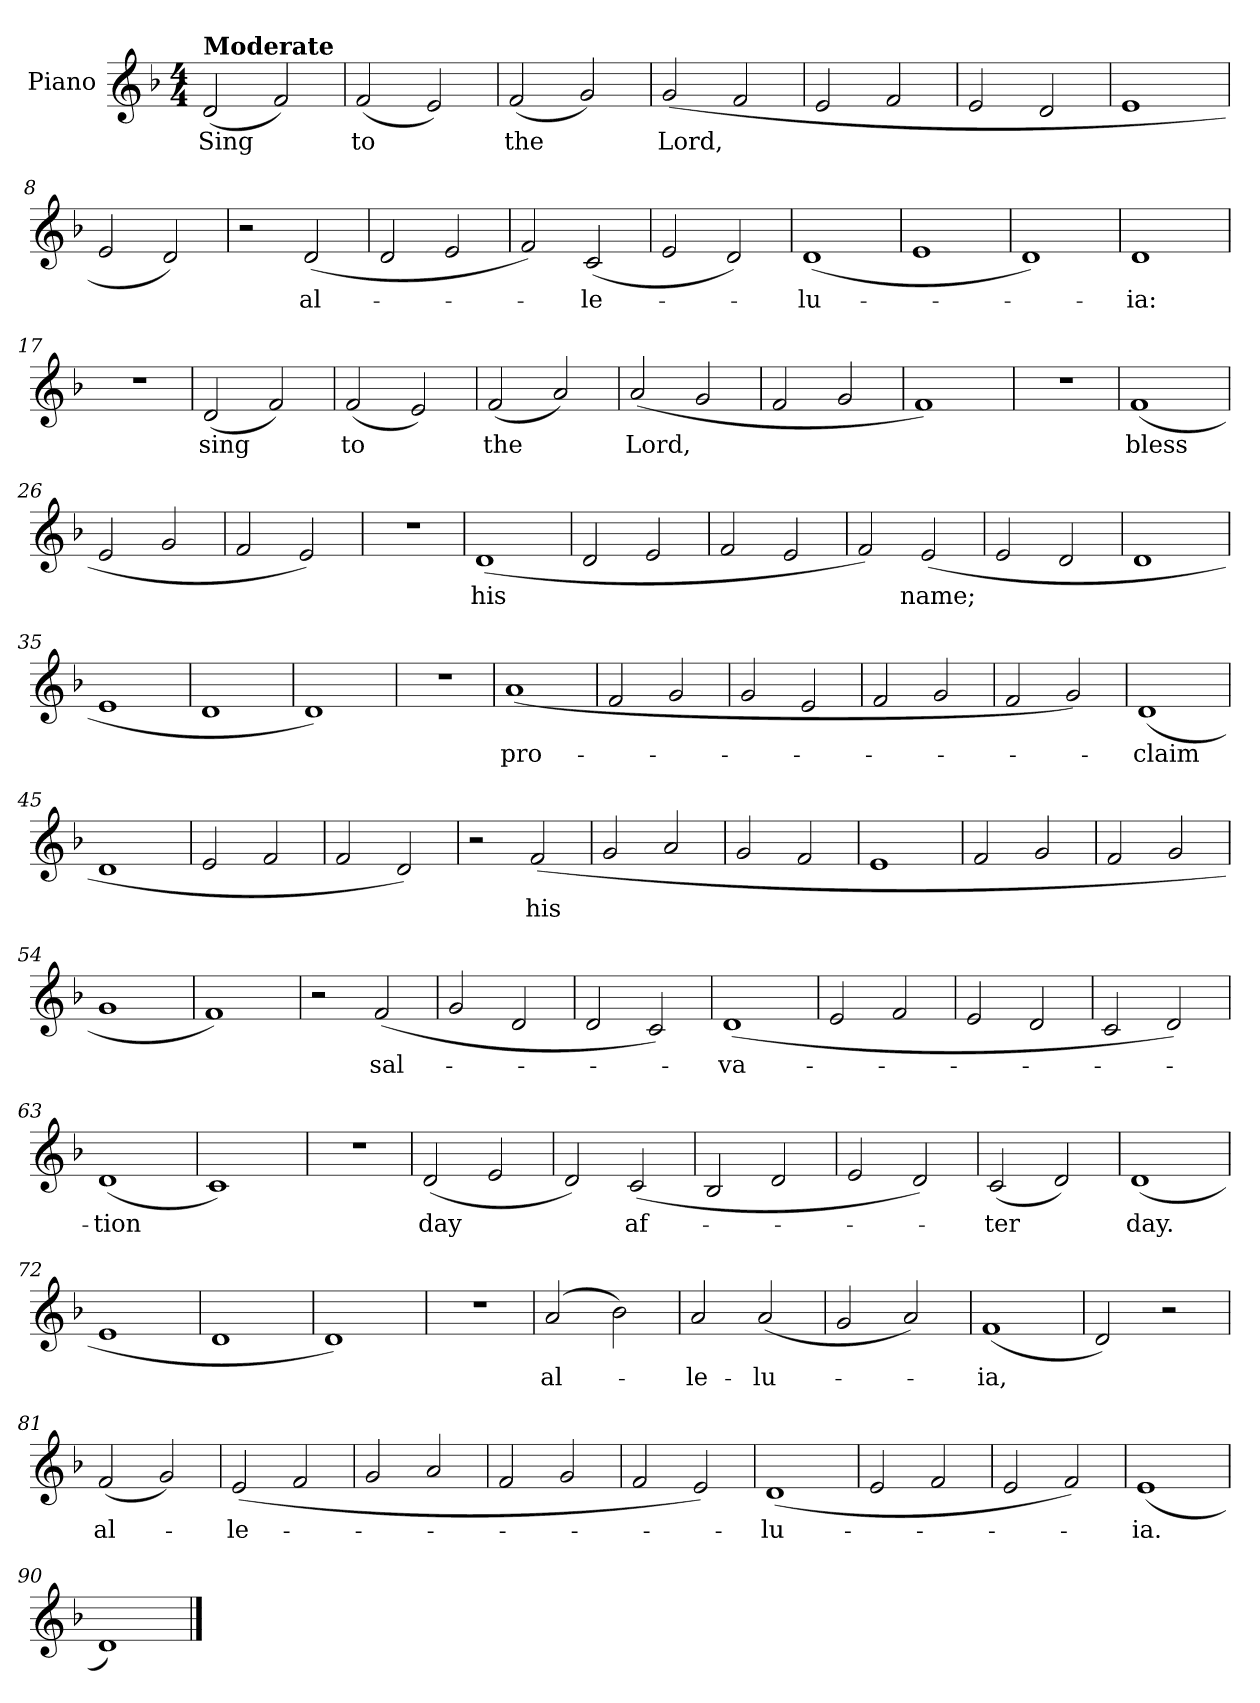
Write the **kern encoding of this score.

**kern	**text
*part1	*part1
*staff1	*staff1
*I"Piano	*
*I'Pno.	*
*clefG2	*
*k[b-]	*
*M4/4	*
*MM120	*
=1	=1
!LO:TX:a:B:t=Moderate	!
!	!LO:LY:b
(>2d/	Sing
2f/)	.
=2	=2
!	!LO:LY:b
(<2f/	to
2e/)	.
=3	=3
!	!LO:LY:b
(>2f/	the
2g/)	.
=4	=4
!	!LO:LY:b
(<2g/	Lord,
2f/	.
=5	=5
2e/	.
2f/	.
=6	=6
2e/	.
2d/	.
=7	=7
1e	.
=8	=8
2e/	.
2d/)	.
=9	=9
2r	.
!	!LO:LY:b
(>2d/	al-
=10	=10
2d/	.
2e/	.
=11	=11
2f/)	.
!	!LO:LY:b
(>2c/	-le-
=12	=12
2e/	.
2d/)	.
=13	=13
!	!LO:LY:b
(>1d	-lu-
=14	=14
1e	.
=15	=15
1d)	.
=16	=16
!	!LO:LY:b
1d	-ia:
!!LO:LB:g=z
=17	=17
1r	.
=18	=18
!	!LO:LY:b
(>2d/	sing
2f/)	.
=19	=19
!	!LO:LY:b
(<2f/	to
2e/)	.
=20	=20
!	!LO:LY:b
(>2f/	the
2a/)	.
=21	=21
!	!LO:LY:b
(<2a/	Lord,
2g/	.
=22	=22
2f/	.
2g/	.
=23	=23
1f)	.
=24	=24
1r	.
=25	=25
!	!LO:LY:b
(<1f	bless
=26	=26
2e/	.
2g/	.
=27	=27
2f/	.
2e/)	.
=28	=28
1r	.
=29	=29
!	!LO:LY:b
(>1d	his
=30	=30
2d/	.
2e/	.
=31	=31
2f/	.
2e/	.
=32	=32
2f/)	.
!	!LO:LY:b
(<2e/	name;
!!LO:LB:g=z
=33	=33
2e/	.
2d/	.
=34	=34
1d	.
=35	=35
1e	.
=36	=36
1d	.
=37	=37
1d)	.
=38	=38
1r	.
=39	=39
!	!LO:LY:b
(<1a	pro-
=40	=40
2f/	.
2g/	.
=41	=41
2g/	.
2e/	.
=42	=42
2f/	.
2g/	.
=43	=43
2f/	.
2g/)	.
=44	=44
!	!LO:LY:b
(>1d	-claim
=45	=45
1d	.
=46	=46
2e/	.
2f/	.
=47	=47
2f/	.
2d/)	.
=48	=48
2r	.
!	!LO:LY:b
(>2f/	his
!!LO:LB:g=z
=49	=49
2g/	.
2a/	.
!!LO:LB:g=z
=50	=50
2g/	.
2f/	.
=51	=51
1e	.
=52	=52
2f/	.
2g/	.
=53	=53
2f/	.
2g/	.
=54	=54
1g	.
=55	=55
1f)	.
=56	=56
2r	.
!	!LO:LY:b
(>2f/	sal-
=57	=57
2g/	.
2d/	.
=58	=58
2d/	.
2c/)	.
=59	=59
!	!LO:LY:b
(>1d	-va-
=60	=60
2e/	.
2f/	.
=61	=61
2e/	.
2d/	.
=62	=62
2c/	.
2d/)	.
=63	=63
!	!LO:LY:b
(<1d	-tion
=64	=64
1c)	.
=65	=65
1r	.
!!LO:LB:g=z
=66	=66
!	!LO:LY:b
(>2d/	day
2e/	.
!!LO:LB:g=z
=67	=67
2d/)	.
!	!LO:LY:b
(<2c/	af-
=68	=68
2B-/	.
2d/	.
=69	=69
2e/	.
2d/)	.
=70	=70
!	!LO:LY:b
(>2c/	-ter
2d/)	.
=71	=71
!	!LO:LY:b
(>1d	day.
=72	=72
1e	.
=73	=73
1d	.
=74	=74
1d)	.
=75	=75
1r	.
=76	=76
!	!LO:LY:b
(>2a/	al-
2b-\)	.
=77	=77
!	!LO:LY:b
2a/	-le-
!	!LO:LY:b
(<2a/	-lu-
=78	=78
2g/	.
2a/)	.
=79	=79
!	!LO:LY:b
(<1f	-ia,
=80	=80
2d/)	.
2r	.
=81	=81
!	!LO:LY:b
(>2f/	al-
2g/)	.
=82	=82
!	!LO:LY:b
(>2e/	-le-
2f/	.
!!LO:LB:g=z
=83	=83
2g/	.
2a/	.
=84	=84
2f/	.
2g/	.
=85	=85
2f/	.
2e/)	.
=86	=86
!	!LO:LY:b
(>1d	-lu-
=87	=87
2e/	.
2f/	.
=88	=88
2e/	.
2f/)	.
=89	=89
!	!LO:LY:b
(<1e	-ia.
=90	=90
1d)	.
==	==
*-	*-
